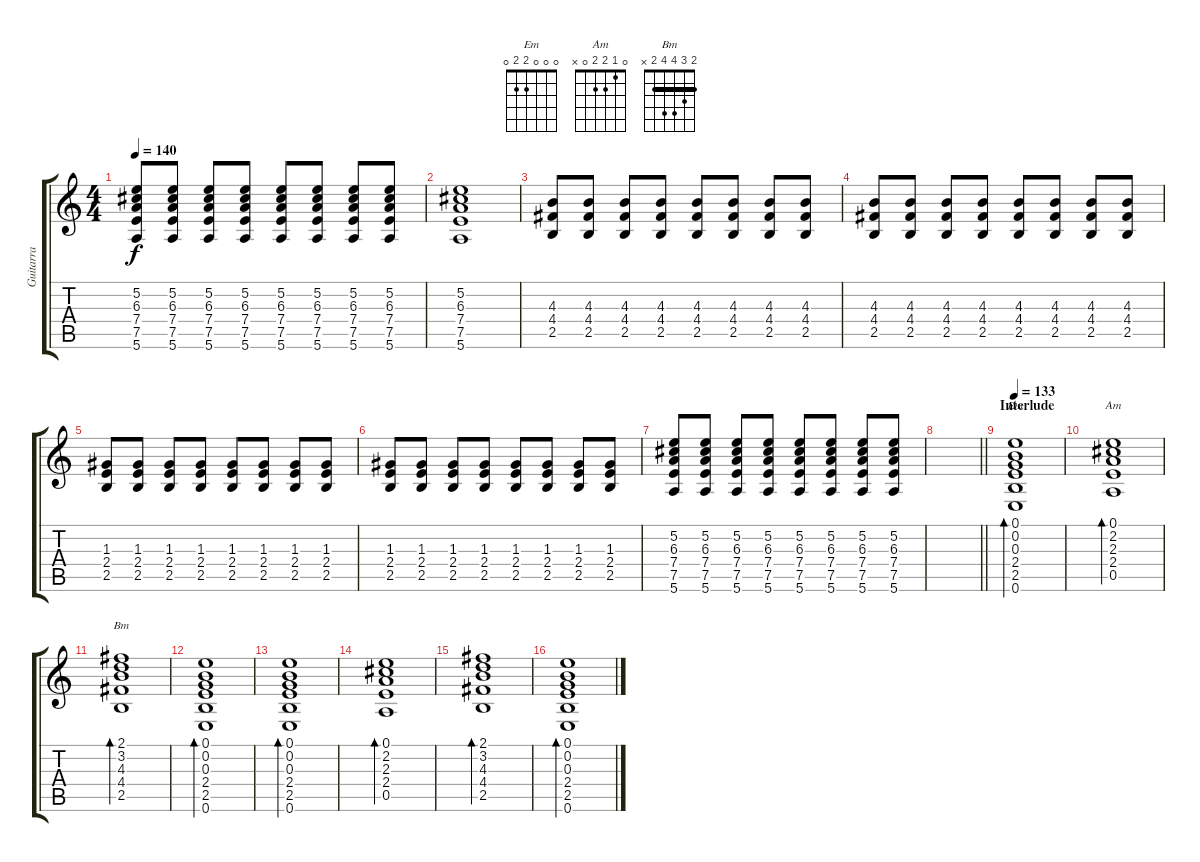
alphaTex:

\track ("Guitarra" "Guitarra") {instrument electricguitarclean}
\staff {score tabs}
\tuning (E4 B3 G3 D3 A2 E2) {hide}
\chord ("Em" 0 0 0 2 2 0)
\chord ("Am" 0 1 2 2 0 x)
\chord ("Bm" 2 3 4 4 2 x) {barre 2}
\ts (4 4)
\tempo 140
\clef g2
\ks c
(5.2 6.3 7.4 7.5 5.6).8{dy f} (5.2 6.3 7.4 7.5 5.6).8 (5.2 6.3 7.4 7.5 5.6).8 (5.2 6.3 7.4 7.5 5.6).8 (5.2 6.3 7.4 7.5 5.6).8 (5.2 6.3 7.4 7.5 5.6).8 (5.2 6.3 7.4 7.5 5.6).8 (5.2 6.3 7.4 7.5 5.6).8 |
(5.2 6.3 7.4 7.5 5.6).1 |
(4.3 4.4 2.5).8 (4.3 4.4 2.5).8 (4.3 4.4 2.5).8 (4.3 4.4 2.5).8 (4.3 4.4 2.5).8 (4.3 4.4 2.5).8 (4.3 4.4 2.5).8 (4.3 4.4 2.5).8 |
(4.3 4.4 2.5).8 (4.3 4.4 2.5).8 (4.3 4.4 2.5).8 (4.3 4.4 2.5).8 (4.3 4.4 2.5).8 (4.3 4.4 2.5).8 (4.3 4.4 2.5).8 (4.3 4.4 2.5).8 |
(1.3 2.4 2.5).8 (1.3 2.4 2.5).8 (1.3 2.4 2.5).8 (1.3 2.4 2.5).8 (1.3 2.4 2.5).8 (1.3 2.4 2.5).8 (1.3 2.4 2.5).8 (1.3 2.4 2.5).8 |
(1.3 2.4 2.5).8 (1.3 2.4 2.5).8 (1.3 2.4 2.5).8 (1.3 2.4 2.5).8 (1.3 2.4 2.5).8 (1.3 2.4 2.5).8 (1.3 2.4 2.5).8 (1.3 2.4 2.5).8 |
(5.2 6.3 7.4 7.5 5.6).8 (5.2 6.3 7.4 7.5 5.6).8 (5.2 6.3 7.4 7.5 5.6).8 (5.2 6.3 7.4 7.5 5.6).8 (5.2 6.3 7.4 7.5 5.6).8 (5.2 6.3 7.4 7.5 5.6).8 (5.2 6.3 7.4 7.5 5.6).8 (5.2 6.3 7.4 7.5 5.6).8 |
\barLineRight lightlight
|
\section ("" "Interlude")
\tempo 133
(0.1 0.2 0.3 2.4 2.5 0.6).1{bd 120 ch "Em" instrument electricguitarclean} |
(0.1 2.2 2.3 2.4 0.5).1{bd 120 ch "Am"} |
(2.1 3.2 4.3 4.4 2.5).1{bd 240 ch "Bm"} |
(0.1 0.2 0.3 2.4 2.5 0.6).1{bd 120} |
(0.1 0.2 0.3 2.4 2.5 0.6).1{bd 120} |
(0.1 2.2 2.3 2.4 0.5).1{bd 120} |
(2.1 3.2 4.3 4.4 2.5).1{bd 240} |
(0.1 0.2 0.3 2.4 2.5 0.6).1{bd 120}
